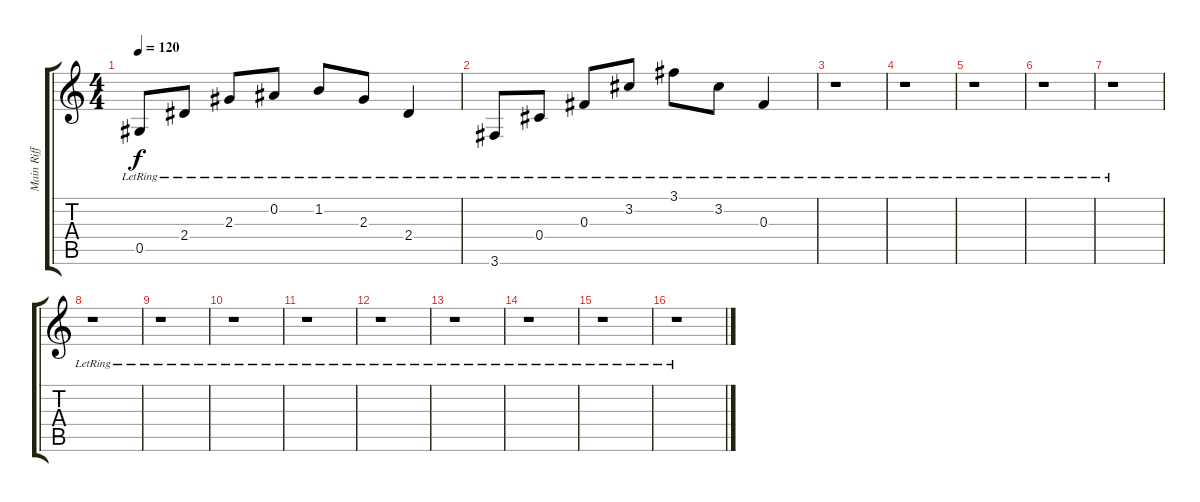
\track ("Main Riff" "Main Riff") {instrument electricguitarjazz}
\staff {score tabs}
\tuning (Eb4 Bb3 Gb3 Db3 Ab2 Eb2) {hide}
\ts (4 4)
\tempo 120
\clef g2
\ks c
0.5{lr}.8{dy f} 2.4{lr}.8 2.3{lr}.8 0.2{lr}.8 1.2{lr}.8 2.3{lr}.8 2.4{lr}.4 |
3.6{lr}.8 0.4{lr}.8 0.3{lr}.8 3.2{lr}.8 3.1{lr}.8 3.2{lr}.8 0.3{lr}.4 |
r.1 |
r.1 |
r.1 |
r.1 |
r.1 |
r.1 |
r.1 |
r.1 |
r.1 |
r.1 |
r.1 |
r.1 |
r.1 |
r.1
